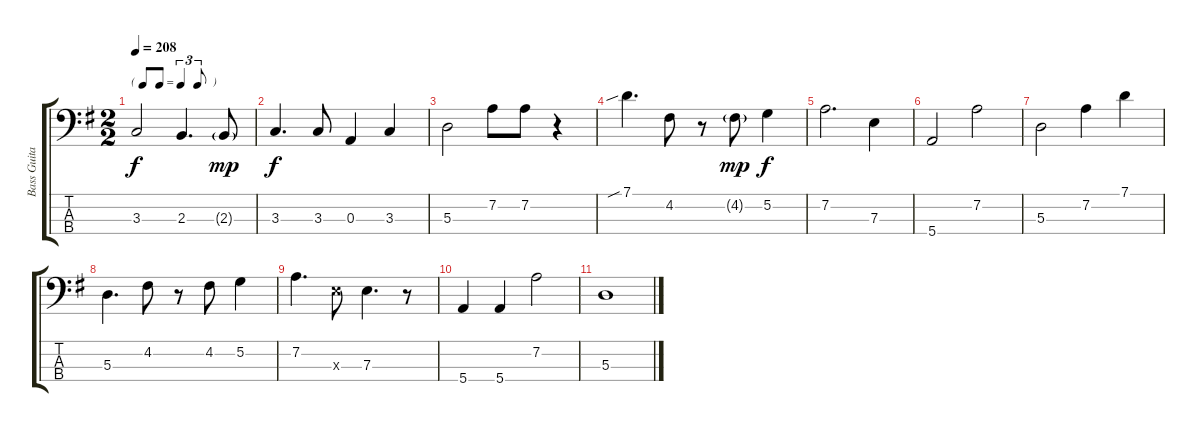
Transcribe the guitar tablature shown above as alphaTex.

\track ("Bass Guitar" "Bass Guita") {instrument electricbasspick}
\staff {score tabs}
\tuning (G2 D2 A1 E1) {hide}
\ts (2 2)
\tf triplet8th
\tempo 208
\clef f4
\ks g
3.3.2{dy f} 2.3.4{d} 2.3{g}.8{dy mp} |
3.3.4{d dy f} 3.3.8 0.3.4 3.3.4 |
5.3.2 7.2.8 7.2.8 r.4 |
7.1{sib}.4{d} 4.2.8 r.8 4.2{g}.8{dy mp} 5.2.4{dy f} |
7.2.2{d} 7.3.4 |
5.4.2 7.2.2 |
5.3.2 7.2.4 7.1.4 |
5.3.4{d} 4.2.8 r.8 4.2.8 5.2.4 |
7.2.4{d} 7.3{x}.8 7.3.4{d} r.8 |
5.4.4 5.4.4 7.2.2 |
5.3.1
